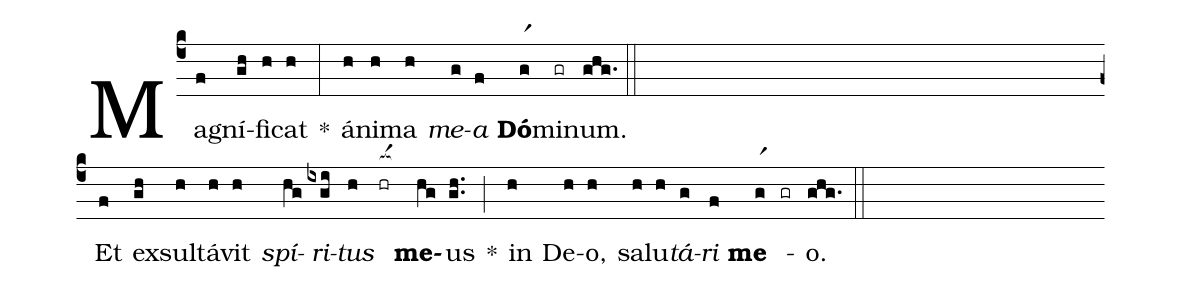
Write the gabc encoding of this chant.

%%
(c4)
Ma(f)gní(gh)fi(h)cat(h) *(:)
á(h)ni(h)ma(h) <i>me</i>(g)<i>a</i>(f) <b>Dó</b>(gr1)mi(gr)num.(ghg.) (::Z)

Et(f) ex(gh)sul(h)tá(h)vit(h)
<i>spí</i>(hg)<i>ri</i>(ixgi)<i>tus</i>(h)
(hr[ocba:1{]) <b>me</b>(h[ocba:1}]g)us(g.h.) *(;)
in(h) De(h)o,(h) sa(h)lu(h)<i>tá</i>(g)<i>ri</i>(f) <b>me</b>(gr1) -(gr) o.(ghg.) (::)
